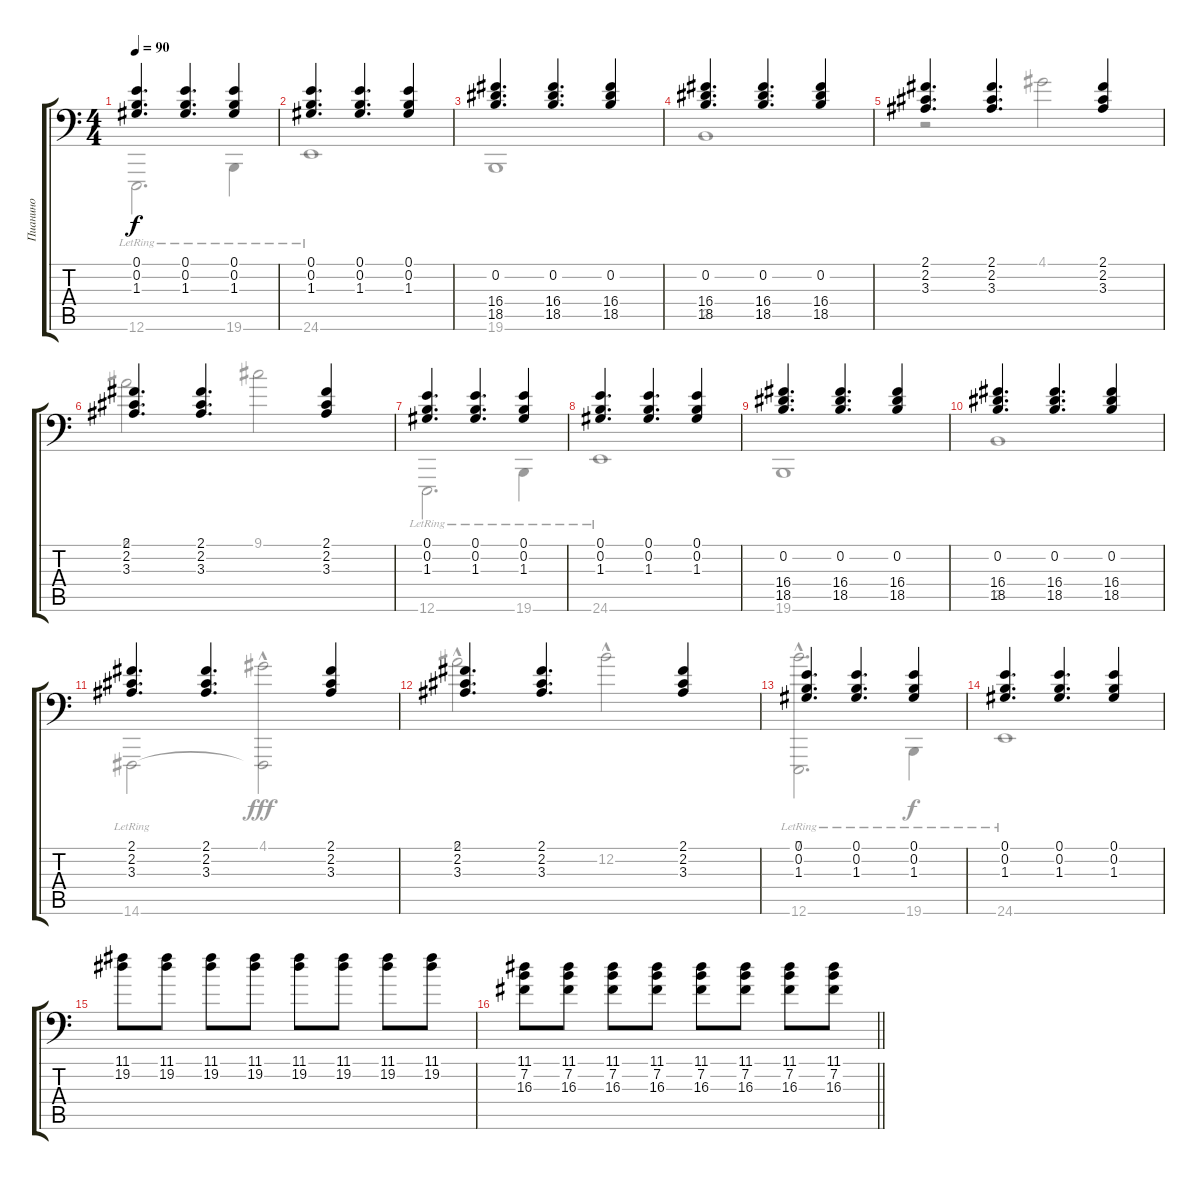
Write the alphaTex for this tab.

\track ("Пианино" "Пианино") {instrument brightacousticpiano}
\staff {score tabs}
\tuning (E4 B3 G3 D3 A2 E0) {hide}
\voice
\ts (4 4)
\tempo 90
\clef f4
\ks c
(0.1 0.2 1.3).4{d dy f} (0.1 0.2 1.3).4{d} (0.1 0.2 1.3).4 |
(0.1 0.2 1.3).4{d} (0.1 0.2 1.3).4{d} (0.1 0.2 1.3).4 |
(0.2 16.4 18.5).4{d} (0.2 16.4 18.5).4{d} (0.2 16.4 18.5).4 |
(0.2 16.4 18.5).4{d} (0.2 16.4 18.5).4{d} (0.2 16.4 18.5).4 |
(2.1 2.2 3.3).4{d} (2.1 2.2 3.3).4{d} (2.1 2.2 3.3).4 |
(2.1 2.2 3.3).4{d} (2.1 2.2 3.3).4{d} (2.1 2.2 3.3).4 |
(0.1 0.2 1.3).4{d} (0.1 0.2 1.3).4{d} (0.1 0.2 1.3).4 |
(0.1 0.2 1.3).4{d} (0.1 0.2 1.3).4{d} (0.1 0.2 1.3).4 |
(0.2 16.4 18.5).4{d} (0.2 16.4 18.5).4{d} (0.2 16.4 18.5).4 |
(0.2 16.4 18.5).4{d} (0.2 16.4 18.5).4{d} (0.2 16.4 18.5).4 |
(2.1 2.2 3.3).4{d} (2.1 2.2 3.3).4{d} (2.1 2.2 3.3).4 |
(2.1 2.2 3.3).4{d} (2.1 2.2 3.3).4{d} (2.1 2.2 3.3).4 |
(0.1 0.2 1.3).4{d} (0.1 0.2 1.3).4{d} (0.1 0.2 1.3).4 |
(0.1 0.2 1.3).4{d} (0.1 0.2 1.3).4{d} (0.1 0.2 1.3).4 |
(11.1 19.2).8 (11.1 19.2).8 (11.1 19.2).8 (11.1 19.2).8 (11.1 19.2).8 (11.1 19.2).8 (11.1 19.2).8 (11.1 19.2).8 |
\barLineRight lightlight
(11.1 7.2 16.3).8 (11.1 7.2 16.3).8 (11.1 7.2 16.3).8 (11.1 7.2 16.3).8 (11.1 7.2 16.3).8 (11.1 7.2 16.3).8 (11.1 7.2 16.3).8 (11.1 7.2 16.3).8
\voice
\clef f4
\ottava regular
\simile none
\ks c
12.6{lr}.2{d dy f} 19.6{lr}.4 |
24.6{lr}.1 |
19.6.1 |
2.5.1 |
r.2 4.1.2 |
6.1.2 9.1.2 |
12.6{lr}.2{d} 19.6{lr}.4 |
24.6{lr}.1 |
19.6.1 |
2.5.1 |
14.6{lr}.2 (4.1{hac} 14.6{t}).2{dy fff} |
6.1{hac}.2 12.2{hac}.2 |
(7.1{hac} 12.6{lr}).2{d} 19.6{lr}.4{dy f} |
24.6{lr}.1 |
|
\barLineRight lightlight
